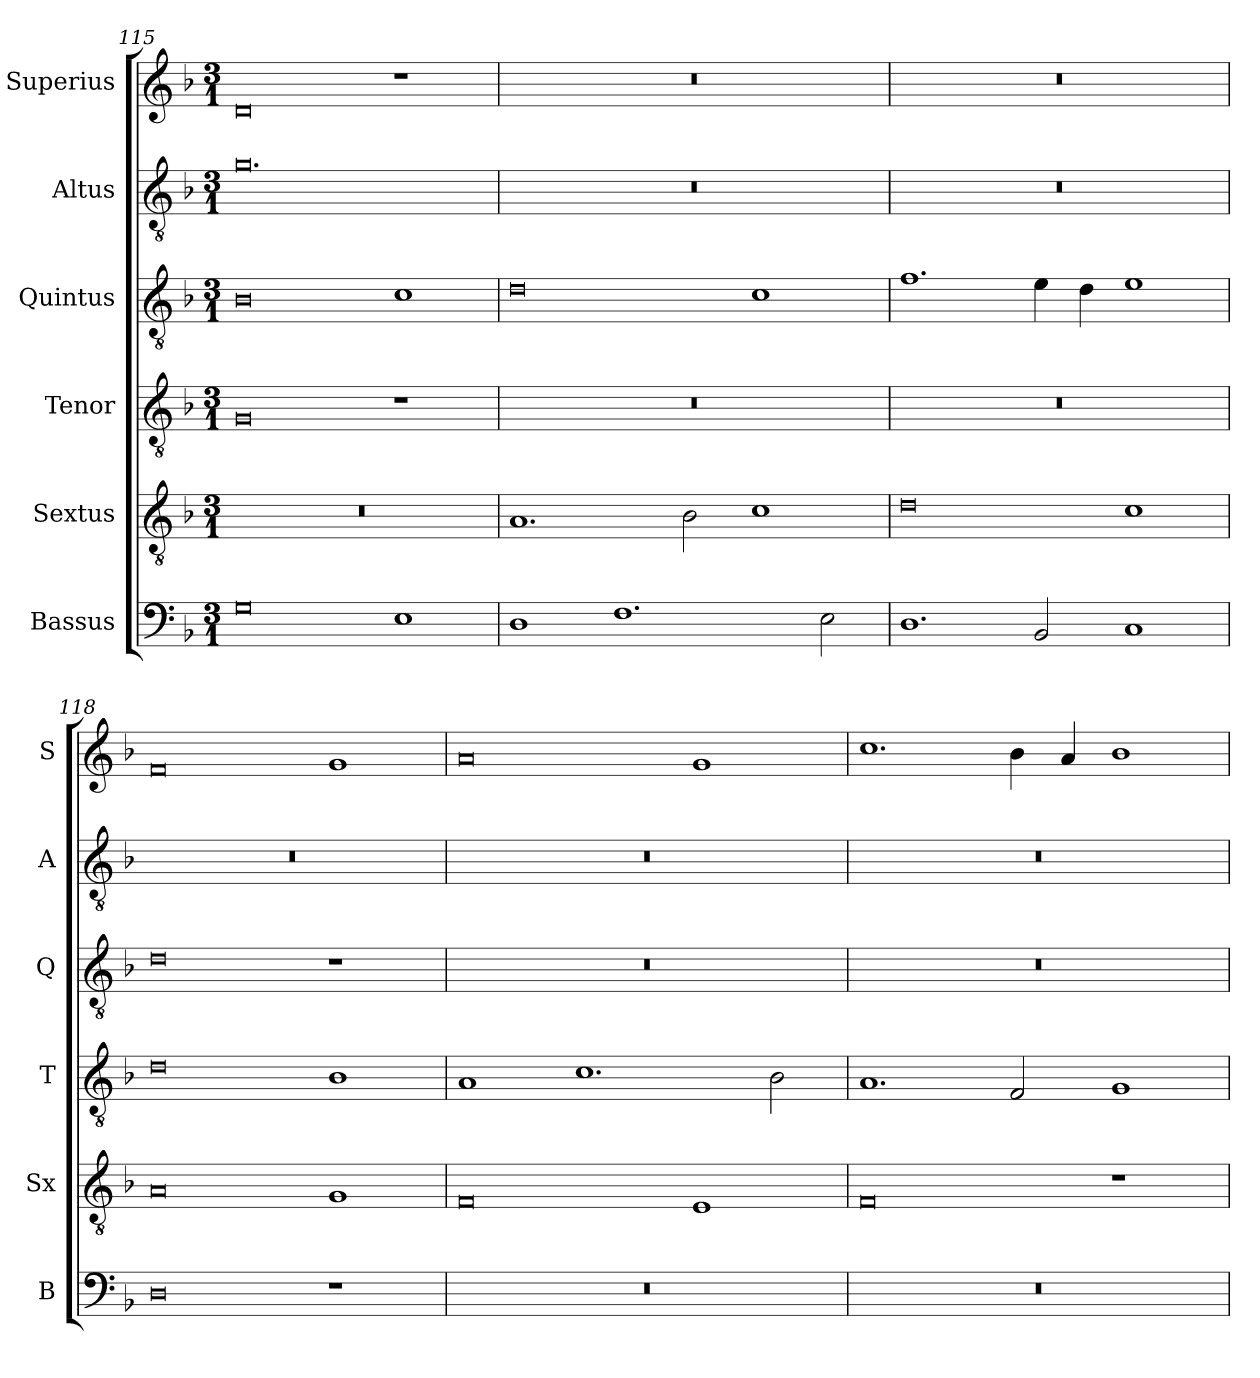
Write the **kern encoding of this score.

**kern	**kern	**kern	**kern	**kern	**kern
*part6	*part5	*part4	*part3	*part2	*part1
*staff6	*staff5	*staff4	*staff3	*staff2	*staff1
*I"Bassus	*I"Sextus	*I"Tenor	*I"Quintus	*I"Altus	*I"Superius
*I'B	*I'Sx	*I'T	*I'Q	*I'A	*I'S
*clefF4	*clefGv2	*clefGv2	*clefGv2	*clefGv2	*clefG2
*k[b-]	*k[b-]	*k[b-]	*k[b-]	*k[b-]	*k[b-]
*M3/1	*M3/1	*M3/1	*M3/1	*M3/1	*M3/1
=115	=115	=115	=115	=115	=115
0G	0.r	0G	0B-	0.g	0d
1E	.	1r	1c	.	1r
=116	=116	=116	=116	=116	=116
1D	1.A	0.r	0d	0.r	0.r
1.F	.	.	.	.	.
.	2B-\	.	.	.	.
.	1c	.	1c	.	.
2E\	.	.	.	.	.
=117	=117	=117	=117	=117	=117
1.D	0d	0.r	1.f	0.r	0.r
2BB-/	.	.	4e\	.	.
.	.	.	4d\	.	.
1C	1c	.	1e	.	.
=118	=118	=118	=118	=118	=118
0D	0A	0d	0d	0.r	0f
1r	1G	1B-	1r	.	1g
=119	=119	=119	=119	=119	=119
0.r	0F	1A	0.r	0.r	0a
.	.	1.c	.	.	.
.	1E	.	.	.	1g
.	.	2B-\	.	.	.
=120	=120	=120	=120	=120	=120
0.r	0F	1.A	0.r	0.r	1.cc
.	.	2F/	.	.	4b-\
.	.	.	.	.	4a/
.	1r	1G	.	.	1b-
=	=	=	=	=	=
*-	*-	*-	*-	*-	*-
